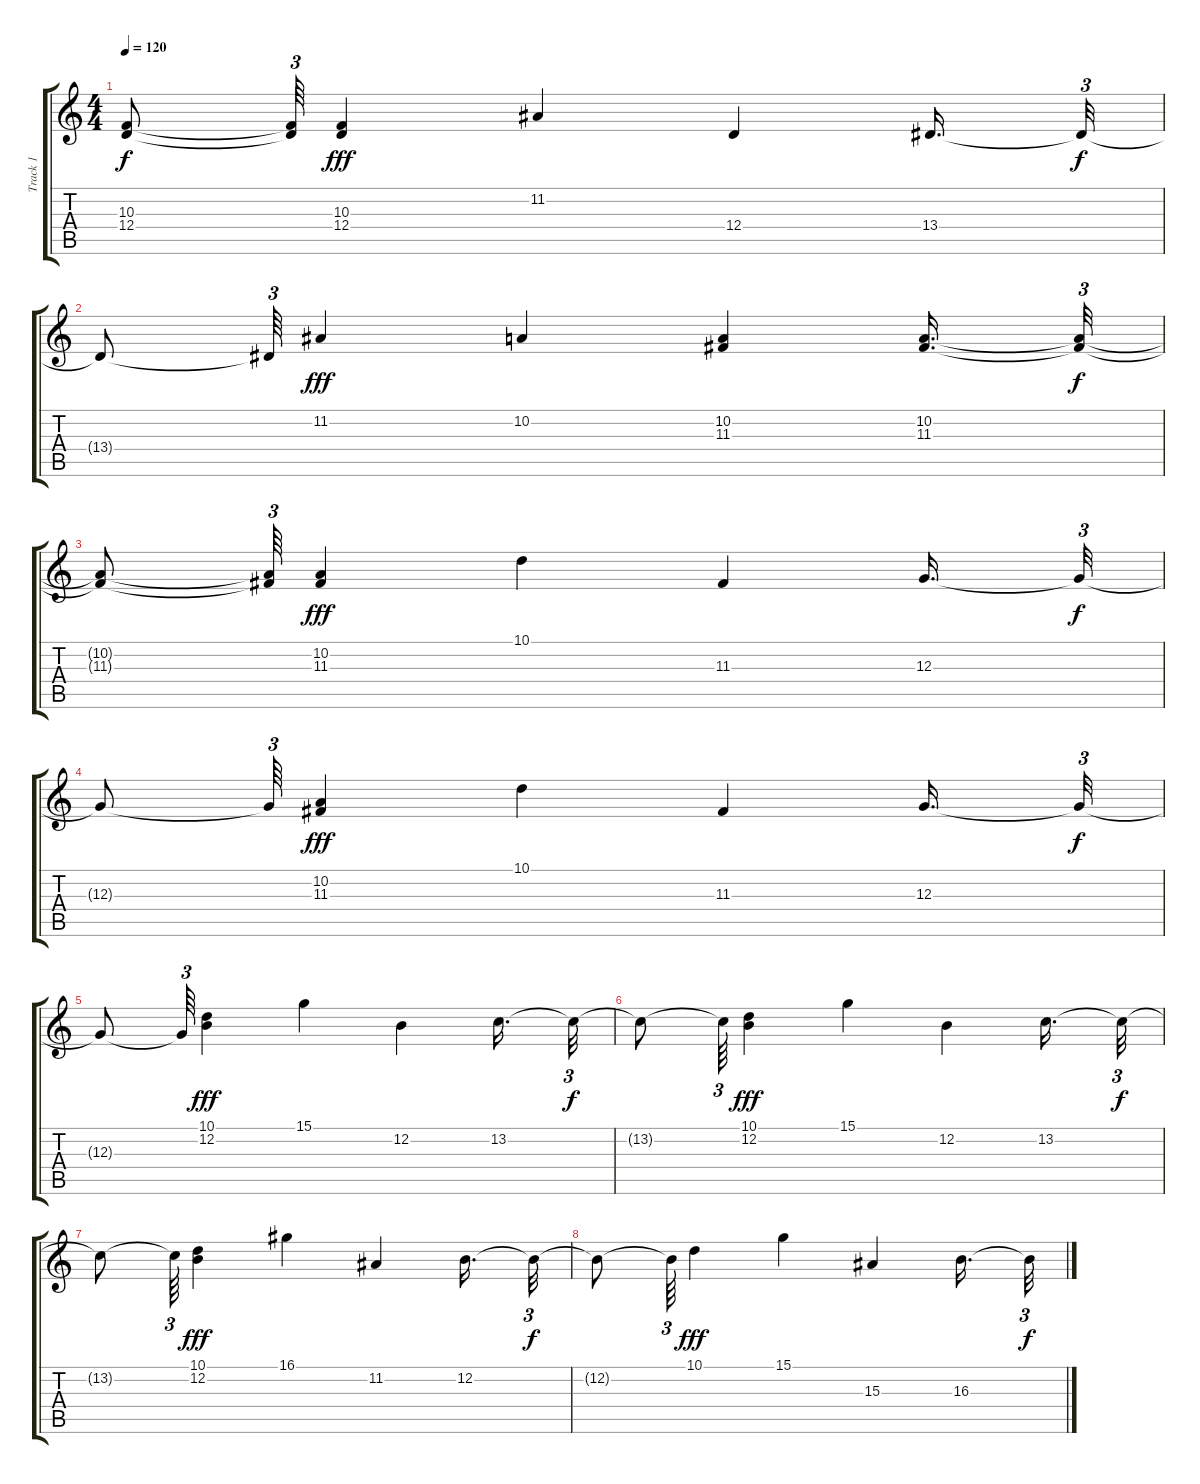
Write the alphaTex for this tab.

\track ("Track 1" "Track 1") {instrument acousticgrandpiano}
\staff {score tabs}
\tuning (E4 B3 G3 D3 A2 E2) {hide}
\ts (4 4)
\tempo 120
\clef g2
\ks c
(10.3{t} 12.4{t}).8{dy f} (10.3{t} 12.4{t}).64{tu (3 2)} (10.3 12.4).4{dy fff} 11.2.4 12.4.4 13.4.16{d} 13.4{t}.32{tu (3 2) dy f} |
13.4{t}.8 13.4{t}.64{tu (3 2)} 11.2.4{dy fff} 10.2.4 (10.2 11.3).4 (10.2 11.3).16{d} (10.2{t} 11.3{t}).32{tu (3 2) dy f} |
(10.2{t} 11.3{t}).8 (10.2{t} 11.3{t}).64{tu (3 2)} (10.2 11.3).4{dy fff} 10.1.4 11.3.4 12.3.16{d} 12.3{t}.32{tu (3 2) dy f} |
12.3{t}.8 12.3{t}.64{tu (3 2)} (10.2 11.3).4{dy fff} 10.1.4 11.3.4 12.3.16{d} 12.3{t}.32{tu (3 2) dy f} |
12.3{t}.8 12.3{t}.64{tu (3 2)} (10.1 12.2).4{dy fff} 15.1.4 12.2.4 13.2.16{d} 13.2{t}.32{tu (3 2) dy f} |
13.2{t}.8 13.2{t}.64{tu (3 2)} (10.1 12.2).4{dy fff} 15.1.4 12.2.4 13.2.16{d} 13.2{t}.32{tu (3 2) dy f} |
13.2{t}.8 13.2{t}.64{tu (3 2)} (10.1 12.2).4{dy fff} 16.1.4 11.2.4 12.2.16{d} 12.2{t}.32{tu (3 2) dy f} |
12.2{t}.8 12.2{t}.64{tu (3 2)} 10.1.4{dy fff} 15.1.4 15.3.4 16.3.16{d} 16.3{t}.32{tu (3 2) dy f}
